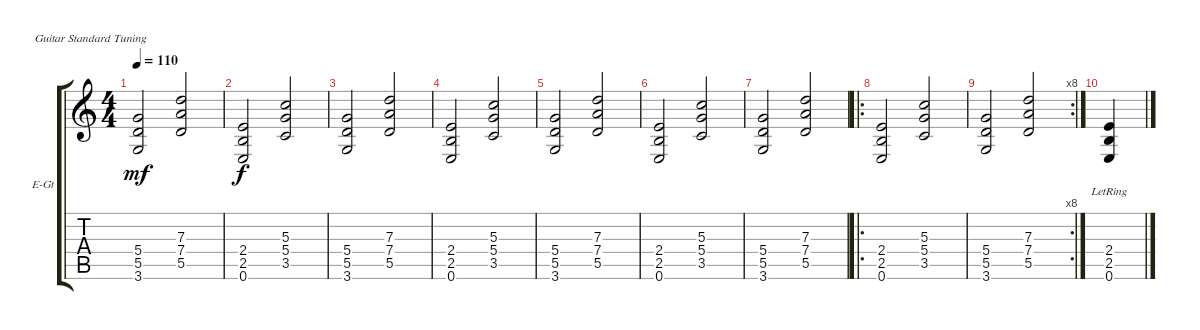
\defaultSystemsLayout 4
\bracketExtendMode groupsimilarinstruments
\firstSystemTrackNameOrientation horizontal
\otherSystemsTrackNameOrientation horizontal
\track ("Electric Guitar" "E-Gt") {instrument overdrivenguitar}
\staff {score tabs}
\tuning (E4 B3 G3 D3 A2 E2)
\ts (4 4)
\tempo 110
\clef g2
\ks c
(3.6 5.5 5.4).2{dy mf} (5.5 7.4 7.3).2 |
(0.6 2.5 2.4).2{dy f} (3.5 5.4 5.3).2 |
(3.6 5.5 5.4).2 (5.5 7.4 7.3).2 |
(0.6 2.5 2.4).2 (3.5 5.4 5.3).2 |
(3.6 5.5 5.4).2 (5.5 7.4 7.3).2 |
(0.6 2.5 2.4).2 (3.5 5.4 5.3).2 |
(3.6 5.5 5.4).2 (5.5 7.4 7.3).2 |
\ro
(0.6 2.5 2.4).2 (3.5 5.4 5.3).2 |
\rc 8
(3.6 5.5 5.4).2 (5.5 7.4 7.3).2 |
(0.6 2.5 2.4{lr}).4
